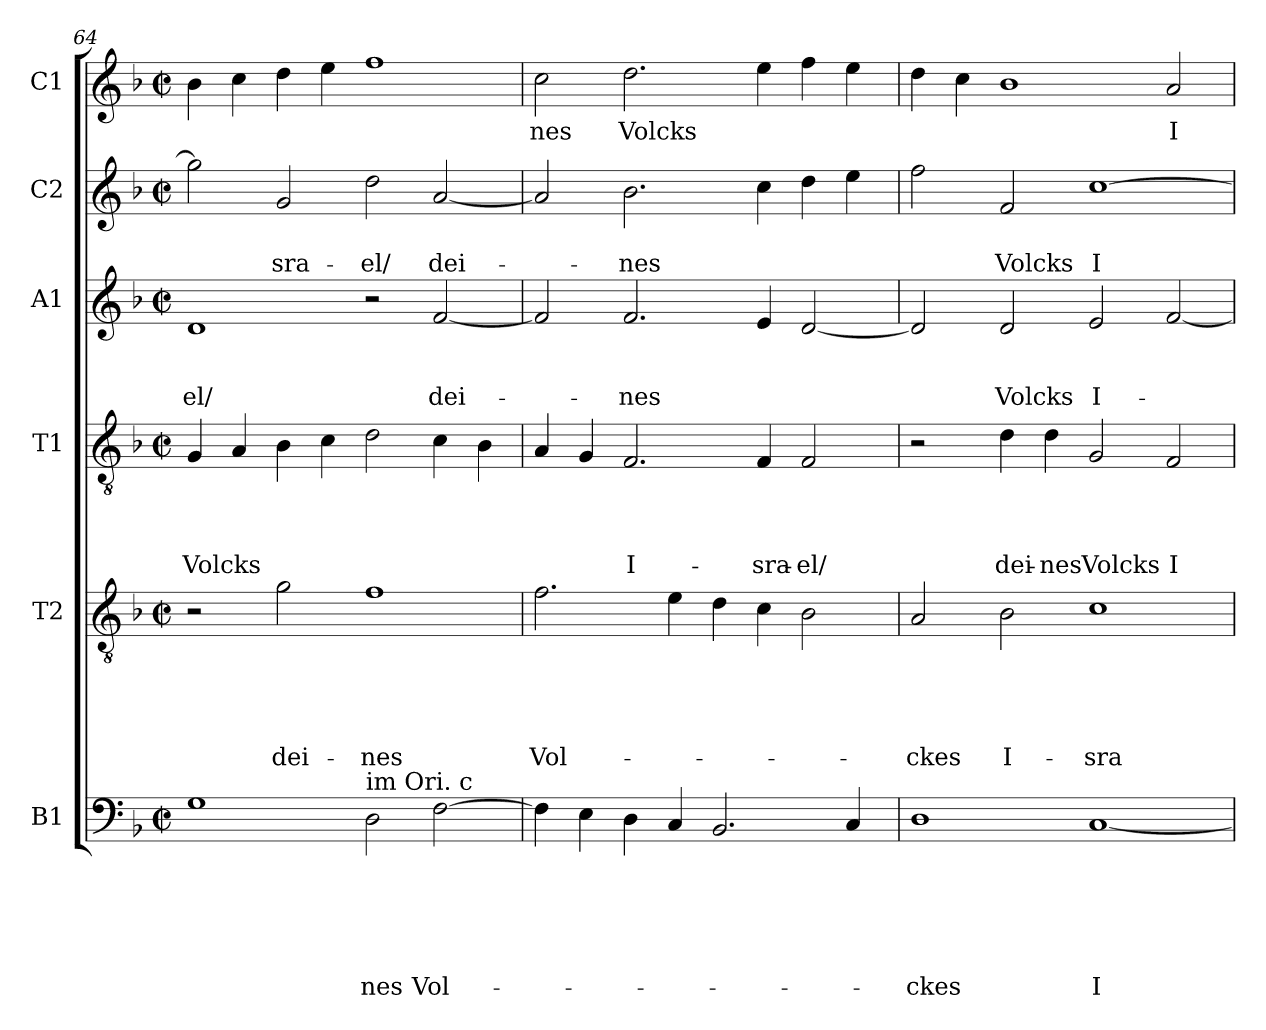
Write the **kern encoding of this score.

**kern	**text	**text	**text	**text	**text	**text	**kern	**text	**text	**text	**text	**text	**kern	**text	**text	**text	**text	**kern	**text	**text	**text	**kern	**text	**text	**kern	**text
*part6	*part6	*part6	*part6	*part6	*part6	*part6	*part5	*part5	*part5	*part5	*part5	*part5	*part4	*part4	*part4	*part4	*part4	*part3	*part3	*part3	*part3	*part2	*part2	*part2	*part1	*part1
*staff6	*staff6	*staff6	*staff6	*staff6	*staff6	*staff6	*staff5	*staff5	*staff5	*staff5	*staff5	*staff5	*staff4	*staff4	*staff4	*staff4	*staff4	*staff3	*staff3	*staff3	*staff3	*staff2	*staff2	*staff2	*staff1	*staff1
*I"B1	*	*	*	*	*	*	*I"T2	*	*	*	*	*	*I"T1	*	*	*	*	*I"A1	*	*	*	*I"C2	*	*	*I"C1	*
*clefF4	*	*	*	*	*	*	*clefGv2	*	*	*	*	*	*clefGv2	*	*	*	*	*clefG2	*	*	*	*clefG2	*	*	*clefG2	*
*k[b-]	*	*	*	*	*	*	*k[b-]	*	*	*	*	*	*k[b-]	*	*	*	*	*k[b-]	*	*	*	*k[b-]	*	*	*k[b-]	*
*F:	*	*	*	*	*	*	*F:	*	*	*	*	*	*F:	*	*	*	*	*F:	*	*	*	*F:	*	*	*F:	*
*M2/2	*	*	*	*	*	*	*M2/2	*	*	*	*	*	*M2/2	*	*	*	*	*M2/2	*	*	*	*M2/2	*	*	*M2/2	*
*met(c|)	*	*	*	*	*	*	*met(c|)	*	*	*	*	*	*met(c|)	*	*	*	*	*met(c|)	*	*	*	*met(c|)	*	*	*met(c|)	*
=64	=64	=64	=64	=64	=64	=64	=64	=64	=64	=64	=64	=64	=64	=64	=64	=64	=64	=64	=64	=64	=64	=64	=64	=64	=64	=64
!	!	!	!	!	!	!	!	!	!	!	!	!	!	!	!	!	!LO:LY:b	!	!	!	!LO:LY:b	!	!	!	!	!
1G	.	.	.	.	.	.	2r	.	.	.	.	.	4G/	.	.	.	Volcks	1d	.	.	-el/	2gg\]	.	.	4b-\	.
.	.	.	.	.	.	.	.	.	.	.	.	.	4A/	.	.	.	.	.	.	.	.	.	.	.	4cc\	.
!	!	!	!	!	!	!	!	!	!	!	!	!LO:LY:b	!	!	!	!	!	!	!	!	!	!	!	!LO:LY:b	!	!
.	.	.	.	.	.	.	2g\	.	.	.	.	dei-	4B-\	.	.	.	.	.	.	.	.	2g/	.	-sra-	4dd\	.
.	.	.	.	.	.	.	.	.	.	.	.	.	4c\	.	.	.	.	.	.	.	.	.	.	.	4ee\	.
!LO:TX:a:t=im Ori. c	!	!	!	!	!	!	!	!	!	!	!	!	!	!	!	!	!	!	!	!	!	!	!	!	!	!
!	!	!	!	!	!	!LO:LY:b	!	!	!	!	!	!LO:LY:b	!	!	!	!	!	!	!	!	!	!	!	!LO:LY:b	!	!
2D\	.	.	.	.	.	-nes	1f	.	.	.	.	-nes	2d\	.	.	.	.	2r	.	.	.	2dd\	.	-el/	1ff	.
!	!	!	!	!	!	!LO:LY:b	!	!	!	!	!	!	!	!	!	!	!	!	!	!	!LO:LY:b	!	!	!LO:LY:b	!	!
[2F\	.	.	.	.	.	Vol-	.	.	.	.	.	.	4c\	.	.	.	.	[2f/	.	.	dei-	[2a/	.	dei-	.	.
.	.	.	.	.	.	.	.	.	.	.	.	.	4B-\	.	.	.	.	.	.	.	.	.	.	.	.	.
=65	=65	=65	=65	=65	=65	=65	=65	=65	=65	=65	=65	=65	=65	=65	=65	=65	=65	=65	=65	=65	=65	=65	=65	=65	=65	=65
!	!	!	!	!	!	!	!	!	!	!	!	!LO:LY:b	!	!	!	!	!	!	!	!	!	!	!	!	!	!LO:LY:b
4F\]	.	.	.	.	.	.	2.f\	.	.	.	.	Vol-	4A/	.	.	.	.	2f/]	.	.	.	2a/]	.	.	2cc\	-nes
4E\	.	.	.	.	.	.	.	.	.	.	.	.	4G/	.	.	.	.	.	.	.	.	.	.	.	.	.
!	!	!	!	!	!	!	!	!	!	!	!	!	!	!	!	!	!LO:LY:b	!	!	!	!LO:LY:b	!	!	!LO:LY:b	!	!LO:LY:b
4D\	.	.	.	.	.	.	.	.	.	.	.	.	2.F/	.	.	.	I-	2.f/	.	.	-nes	2.b-\	.	-nes	2.dd\	Volcks
4C/	.	.	.	.	.	.	4e\	.	.	.	.	.	.	.	.	.	.	.	.	.	.	.	.	.	.	.
2.BB-/	.	.	.	.	.	.	4d\	.	.	.	.	.	.	.	.	.	.	.	.	.	.	.	.	.	.	.
!	!	!	!	!	!	!	!	!	!	!	!	!	!	!	!	!	!LO:LY:b	!	!	!	!	!	!	!	!	!
.	.	.	.	.	.	.	4c\	.	.	.	.	.	4F/	.	.	.	-sra-	4e/	.	.	.	4cc\	.	.	4ee\	.
!	!	!	!	!	!	!	!	!	!	!	!	!	!	!	!	!	!LO:LY:b	!	!	!	!	!	!	!	!	!
.	.	.	.	.	.	.	2B-\	.	.	.	.	.	2F/	.	.	.	-el/	[2d/	.	.	.	4dd\	.	.	4ff\	.
4C/	.	.	.	.	.	.	.	.	.	.	.	.	.	.	.	.	.	.	.	.	.	4ee\	.	.	4ee\	.
=66	=66	=66	=66	=66	=66	=66	=66	=66	=66	=66	=66	=66	=66	=66	=66	=66	=66	=66	=66	=66	=66	=66	=66	=66	=66	=66
!	!	!	!	!	!	!LO:LY:b	!	!	!	!	!	!LO:LY:b	!	!	!	!	!	!	!	!	!	!	!	!	!	!
1D	.	.	.	.	.	-ckes	2A/	.	.	.	.	-ckes	2r	.	.	.	.	2d/]	.	.	.	2ff\	.	.	4dd\	.
.	.	.	.	.	.	.	.	.	.	.	.	.	.	.	.	.	.	.	.	.	.	.	.	.	4cc\	.
!	!	!	!	!	!	!	!	!	!	!	!	!LO:LY:b	!	!	!	!	!LO:LY:b	!	!	!	!LO:LY:b	!	!	!LO:LY:b	!	!
.	.	.	.	.	.	.	2B-\	.	.	.	.	I-	4d\	.	.	.	dei-	2d/	.	.	Volcks	2f/	.	Volcks	1b-	.
!	!	!	!	!	!	!	!	!	!	!	!	!	!	!	!	!	!LO:LY:b	!	!	!	!	!	!	!	!	!
.	.	.	.	.	.	.	.	.	.	.	.	.	4d\	.	.	.	-nes	.	.	.	.	.	.	.	.	.
!	!	!	!	!	!	!LO:LY:b	!	!	!	!	!	!LO:LY:b	!	!	!	!	!LO:LY:b	!	!	!	!LO:LY:b	!	!	!LO:LY:b	!	!
[1C	.	.	.	.	.	I-	1c	.	.	.	.	-sra-	2G/	.	.	.	Volcks	2e/	.	.	I-	[1cc	.	I-	.	.
!	!	!	!	!	!	!	!	!	!	!	!	!	!	!	!	!	!LO:LY:b	!	!	!	!	!	!	!	!	!LO:LY:b
.	.	.	.	.	.	.	.	.	.	.	.	.	2F/	.	.	.	I-	[2f/	.	.	.	.	.	.	2a/	I-
=	=	=	=	=	=	=	=	=	=	=	=	=	=	=	=	=	=	=	=	=	=	=	=	=	=	=
*-	*-	*-	*-	*-	*-	*-	*-	*-	*-	*-	*-	*-	*-	*-	*-	*-	*-	*-	*-	*-	*-	*-	*-	*-	*-	*-
